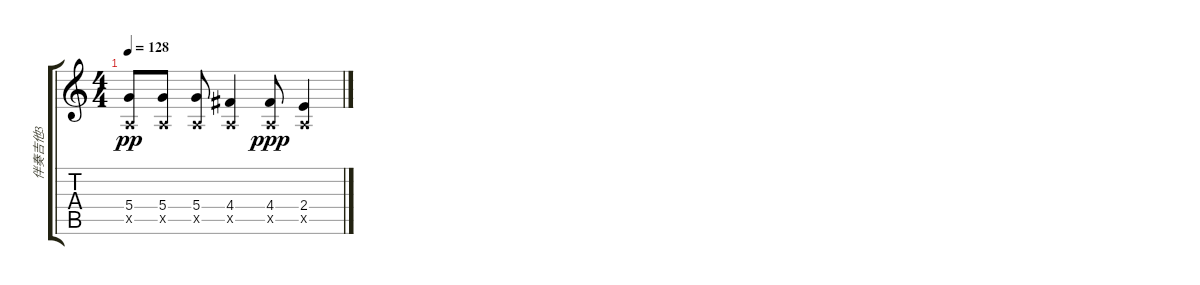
\track ("伴奏吉他3" "伴奏吉他3") {instrument distortionguitar}
\staff {score tabs}
\tuning (E4 B3 G3 D3 A2 E2) {hide}
\ts (4 4)
\tempo 128
\clef g2
\ks c
(5.4 0.5{x}).8{dy pp balance 13} (5.4 0.5{x}).8 (5.4 0.5{x}).8 (4.4 0.5{x}).4 (4.4 0.5{x}).8{dy ppp} (2.4 0.5{x}).4
